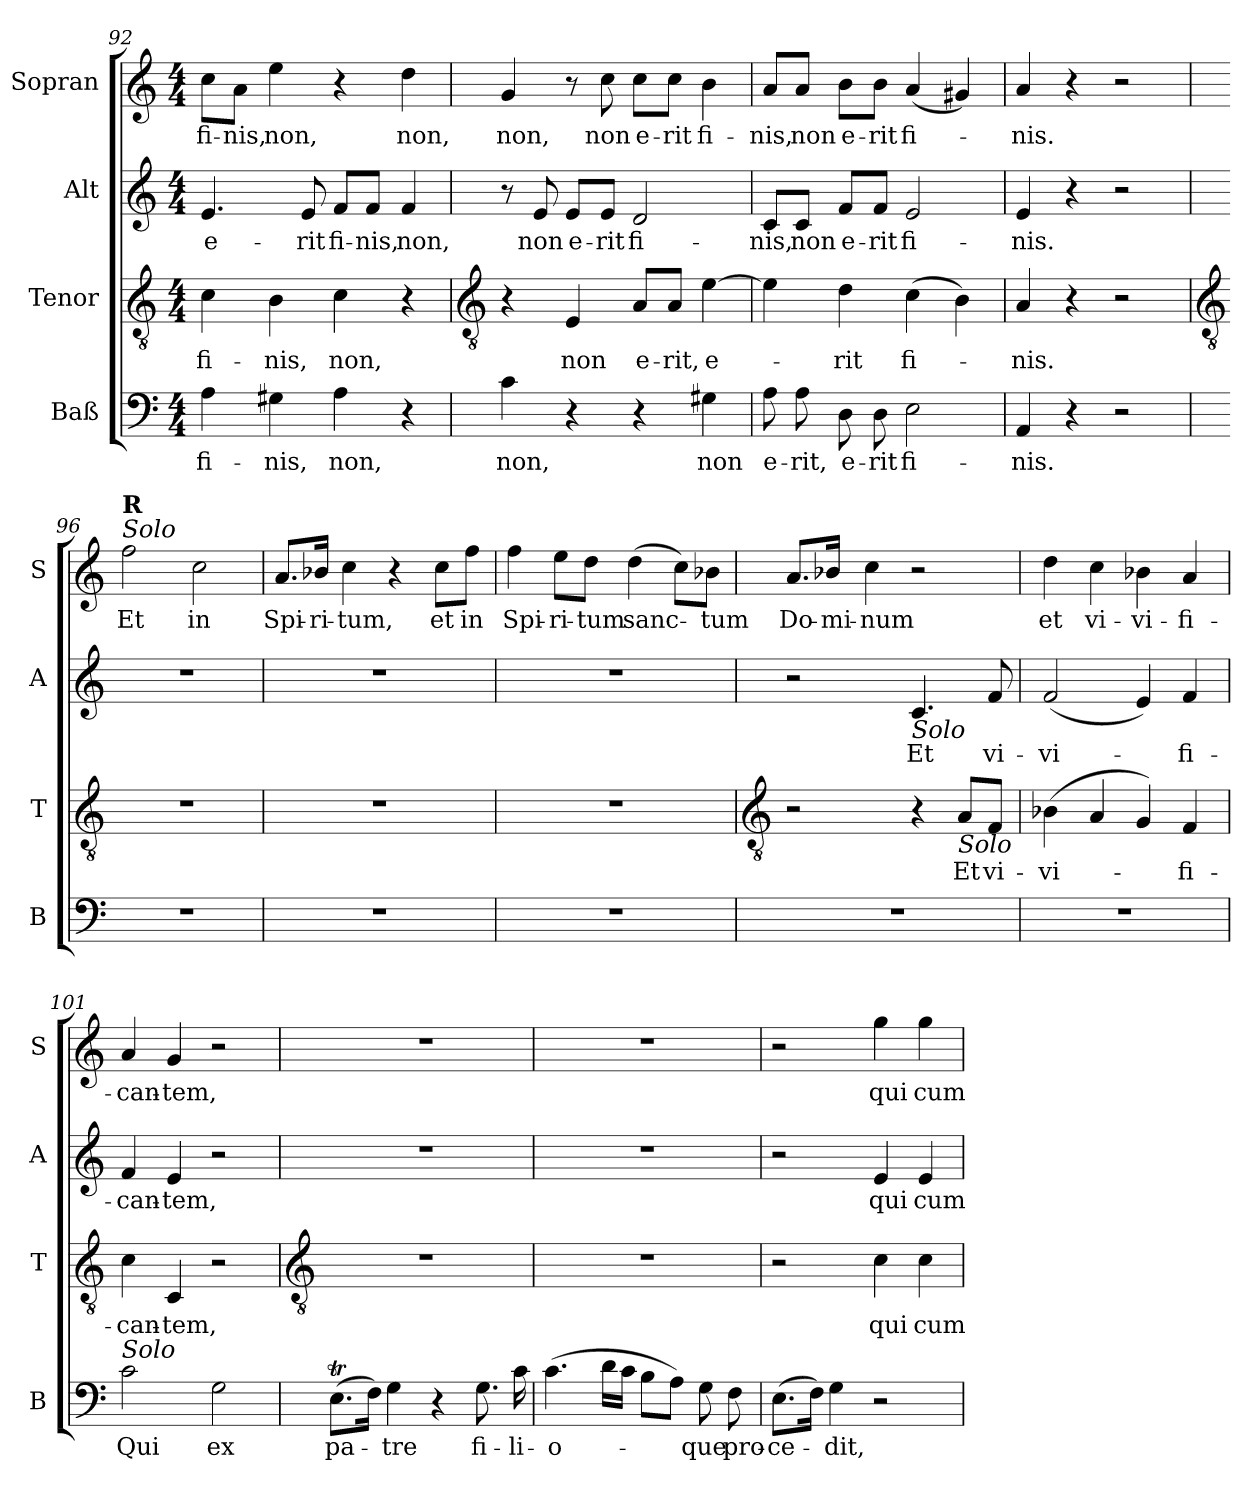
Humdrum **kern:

**kern	**text	**kern	**text	**kern	**text	**kern	**text
*part4	*part4	*part3	*part3	*part2	*part2	*part1	*part1
*staff4	*staff4	*staff3	*staff3	*staff2	*staff2	*staff1	*staff1
*I"Baß	*	*I"Tenor	*	*I"Alt	*	*I"Sopran	*
*I'B	*	*I'T	*	*I'A	*	*I'S	*
*clefF4	*	*clefGv2	*	*clefG2	*	*clefG2	*
*k[]	*	*k[]	*	*k[]	*	*k[]	*
*C:	*	*C:	*	*C:	*	*C:	*
*M4/4	*	*M4/4	*	*M4/4	*	*M4/4	*
=92	=92	=92	=92	=92	=92	=92	=92
!	!LO:LY:b	!	!LO:LY:b	!	!LO:LY:b	!	!LO:LY:b
4A	fi-	4c	fi-	4.e	e-	8cc\L	fi-
!	!	!	!	!	!	!	!LO:LY:b
.	.	.	.	.	.	8a\J	-nis,
!	!LO:LY:b	!	!LO:LY:b	!	!	!	!LO:LY:b
4G#X	-nis,	4B	-nis,	.	.	4ee	non,
!	!	!	!	!	!LO:LY:b	!	!
.	.	.	.	8e	-rit	.	.
!	!LO:LY:b	!	!LO:LY:b	!	!LO:LY:b	!	!
4A	non,	4c	non,	8f/L	fi-	4r	.
!	!	!	!	!	!LO:LY:b	!	!
.	.	.	.	8f/J	-nis,	.	.
!	!	!	!	!	!LO:LY:b	!	!LO:LY:b
4r	.	4r	.	4f	non,	4dd	non,
!!LO:LB:g=z
=93	=93	=93	=93	=93	=93	=93	=93
*	*	*clefGv2	*	*	*	*	*
!	!LO:LY:b	!	!	!	!	!	!LO:LY:b
4c	non,	4r	.	8r	.	4g	non,
!	!	!	!	!	!LO:LY:b	!	!
.	.	.	.	8e	non	.	.
!	!	!	!LO:LY:b	!	!LO:LY:b	!	!
4r	.	4E	non	8e/L	e-	8r	.
!	!	!	!	!	!LO:LY:b	!	!LO:LY:b
.	.	.	.	8e/J	-rit	8cc	non
!	!	!	!LO:LY:b	!	!LO:LY:b	!	!LO:LY:b
4r	.	8A/L	e-	2d	fi-	8cc\L	e-
!	!	!	!LO:LY:b	!	!	!	!LO:LY:b
.	.	8A/J	-rit,	.	.	8cc\J	-rit
!	!LO:LY:b	!	!LO:LY:b	!	!	!	!LO:LY:b
4G#X	non	[4e	e-	.	.	4b	fi-
=94	=94	=94	=94	=94	=94	=94	=94
!	!LO:LY:b	!	!	!	!LO:LY:b	!	!LO:LY:b
8A	e-	4e]	.	8c/L	-nis,	8a/L	-nis,
!	!LO:LY:b	!	!	!	!LO:LY:b	!	!LO:LY:b
8A	-rit,	.	.	8c/J	non	8a/J	non
!	!LO:LY:b	!	!LO:LY:b	!	!LO:LY:b	!	!LO:LY:b
8D	e-	4d	-rit	8f/L	e-	8b\L	e-
!	!LO:LY:b	!	!	!	!LO:LY:b	!	!LO:LY:b
8D	-rit	.	.	8f/J	-rit	8b\J	-rit
!	!LO:LY:b	!	!LO:LY:b	!	!LO:LY:b	!	!LO:LY:b
2E	fi-	(>4c	fi-	2e	fi-	(<4a	fi-
.	.	4B)	.	.	.	4g#X)	.
=95	=95	=95	=95	=95	=95	=95	=95
!	!LO:LY:b	!	!LO:LY:b	!	!LO:LY:b	!	!LO:LY:b
4AA	-nis.	4A	-nis.	4e	-nis.	4a	-nis.
4r	.	4r	.	4r	.	4r	.
2r	.	2r	.	2r	.	2r	.
!!LO:LB:g=z
=96	=96	=96	=96	=96	=96	=96	=96
*	*	*clefGv2	*	*	*	*	*
!	!	!	!	!	!	!LO:TX:a:i:t=Solo	!
!	!	!	!	!	!	!LO:TX:a:B:t=R	!
!	!	!	!	!	!	!	!LO:LY:b
1r	.	1r	.	1r	.	2ff	Et
!	!	!	!	!	!	!	!LO:LY:b
.	.	.	.	.	.	2cc	in
=97	=97	=97	=97	=97	=97	=97	=97
!	!	!	!	!	!	!	!LO:LY:b
1r	.	1r	.	1r	.	8.a/L	Spi-
!	!	!	!	!	!	!	!LO:LY:b
.	.	.	.	.	.	16b-X/Jk	-ri-
!	!	!	!	!	!	!	!LO:LY:b
.	.	.	.	.	.	4cc	-tum,
.	.	.	.	.	.	4r	.
!	!	!	!	!	!	!	!LO:LY:b
.	.	.	.	.	.	8cc\L	et
!	!	!	!	!	!	!	!LO:LY:b
.	.	.	.	.	.	8ff\J	in
=98	=98	=98	=98	=98	=98	=98	=98
!	!	!	!	!	!	!	!LO:LY:b
1r	.	1r	.	1r	.	4ff	Spi-
!	!	!	!	!	!	!	!LO:LY:b
.	.	.	.	.	.	8ee\L	-ri-
!	!	!	!	!	!	!	!LO:LY:b
.	.	.	.	.	.	8dd\J	-tum
!	!	!	!	!	!	!	!LO:LY:b
.	.	.	.	.	.	(>4dd	sanc-
.	.	.	.	.	.	8cc\L)	.
!	!	!	!	!	!	!	!LO:LY:b
.	.	.	.	.	.	8b-X\J	-tum
!!LO:LB:g=z
=99	=99	=99	=99	=99	=99	=99	=99
*	*	*clefGv2	*	*	*	*	*
!	!	!	!	!	!	!	!LO:LY:b
1r	.	2r	.	2r	.	8.a/L	Do-
!	!	!	!	!	!	!	!LO:LY:b
.	.	.	.	.	.	16b-X/Jk	-mi-
!	!	!	!	!	!	!	!LO:LY:b
.	.	.	.	.	.	4cc	-num
!	!	!	!	!LO:TX:b:i:t=Solo	!	!	!
!	!	!	!	!	!LO:LY:b	!	!
.	.	4r	.	4.c	Et	2r	.
!	!	!LO:TX:b:i:t=Solo	!	!	!	!	!
!	!	!	!LO:LY:b	!	!	!	!
.	.	8A/L	Et	.	.	.	.
!	!	!	!LO:LY:b	!	!LO:LY:b	!	!
.	.	8F/J	vi-	8f	vi-	.	.
=100	=100	=100	=100	=100	=100	=100	=100
!	!	!	!LO:LY:b	!	!LO:LY:b	!	!LO:LY:b
1r	.	(<4B-X	-vi-	(<2f	-vi-	4dd	et
!	!	!	!	!	!	!	!LO:LY:b
.	.	4A	.	.	.	4cc	vi-
!	!	!	!	!	!	!	!LO:LY:b
.	.	4G)	.	4e)	.	4b-X	-vi-
!	!	!	!LO:LY:b	!	!LO:LY:b	!	!LO:LY:b
.	.	4F	-fi-	4f	-fi-	4a	-fi-
=101	=101	=101	=101	=101	=101	=101	=101
!LO:TX:a:i:t=Solo	!	!	!	!	!	!	!
!	!LO:LY:b	!	!LO:LY:b	!	!LO:LY:b	!	!LO:LY:b
2c	Qui	4c	-can-	4f	-can-	4a	-can-
!	!	!	!LO:LY:b	!	!LO:LY:b	!	!LO:LY:b
.	.	4C	-tem,	4e	-tem,	4g	-tem,
!	!LO:LY:b	!	!	!	!	!	!
2G	ex	2r	.	2r	.	2r	.
!!LO:LB:g=z
=102	=102	=102	=102	=102	=102	=102	=102
*	*	*clefGv2	*	*	*	*	*
!	!LO:LY:b	!	!	!	!	!	!
(>8.EtL	pa-	1r	.	1r	.	1r	.
16FJ)	.	.	.	.	.	.	.
!	!LO:LY:b	!	!	!	!	!	!
4G	-tre	.	.	.	.	.	.
4r	.	.	.	.	.	.	.
!	!LO:LY:b	!	!	!	!	!	!
8.G	fi-	.	.	.	.	.	.
!	!LO:LY:b	!	!	!	!	!	!
16c	-li-	.	.	.	.	.	.
=103	=103	=103	=103	=103	=103	=103	=103
!	!LO:LY:b	!	!	!	!	!	!
(>4.c	-o-	1r	.	1r	.	1r	.
16dLL	.	.	.	.	.	.	.
16cJJ	.	.	.	.	.	.	.
8BL	.	.	.	.	.	.	.
8AJ)	.	.	.	.	.	.	.
!	!LO:LY:b	!	!	!	!	!	!
8G	-que	.	.	.	.	.	.
!	!LO:LY:b	!	!	!	!	!	!
8F	pro-	.	.	.	.	.	.
=104	=104	=104	=104	=104	=104	=104	=104
!	!LO:LY:b	!	!	!	!	!	!
(>8.EL	-ce-	2r	.	2r	.	2r	.
16FJ)	.	.	.	.	.	.	.
!	!LO:LY:b	!	!	!	!	!	!
4G	-dit,	.	.	.	.	.	.
!	!	!	!LO:LY:b	!	!LO:LY:b	!	!LO:LY:b
2r	.	4c	qui	4e	qui	4gg	qui
!	!	!	!LO:LY:b	!	!LO:LY:b	!	!LO:LY:b
.	.	4c	cum	4e	cum	4gg	cum
=	=	=	=	=	=	=	=
*-	*-	*-	*-	*-	*-	*-	*-
